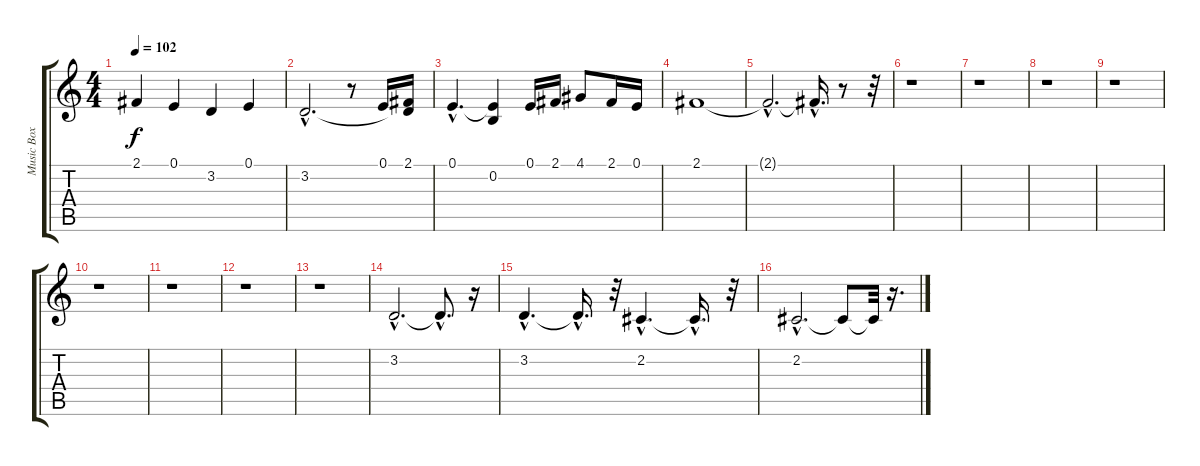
\track ("Music Box" "Music Box") {instrument musicbox}
\staff {score tabs}
\tuning (E4 B3 G3 D3 A2 E2) {hide}
\ts (4 4)
\tempo 102
\clef g2
\ks c
2.1.4{dy f} 0.1.4 3.2.4 0.1.4 |
3.2{hac}.2{d} r.8 0.1.16 (2.1 3.2{t}).16 |
0.1{hac}.4{d} (0.1{t} 0.2).4 0.1.16 2.1.16 4.1.8 2.1.16 0.1.16 |
2.1.1 |
2.1{hac t}.2{d} 2.1{hac t}.16{d} r.8 r.32 |
r.1 |
r.1 |
r.1 |
r.1 |
r.1 |
r.1 |
r.1 |
r.1 |
3.2{hac}.2{d} 3.2{hac t}.8{d} r.16 |
3.2{hac}.4{d} 3.2{hac t}.16{d} r.32 2.2{hac}.4{d} 2.2{hac t}.16{d} r.32 |
2.2{hac}.2{d} 2.2{t}.8 2.2{t}.32 r.16{d}
